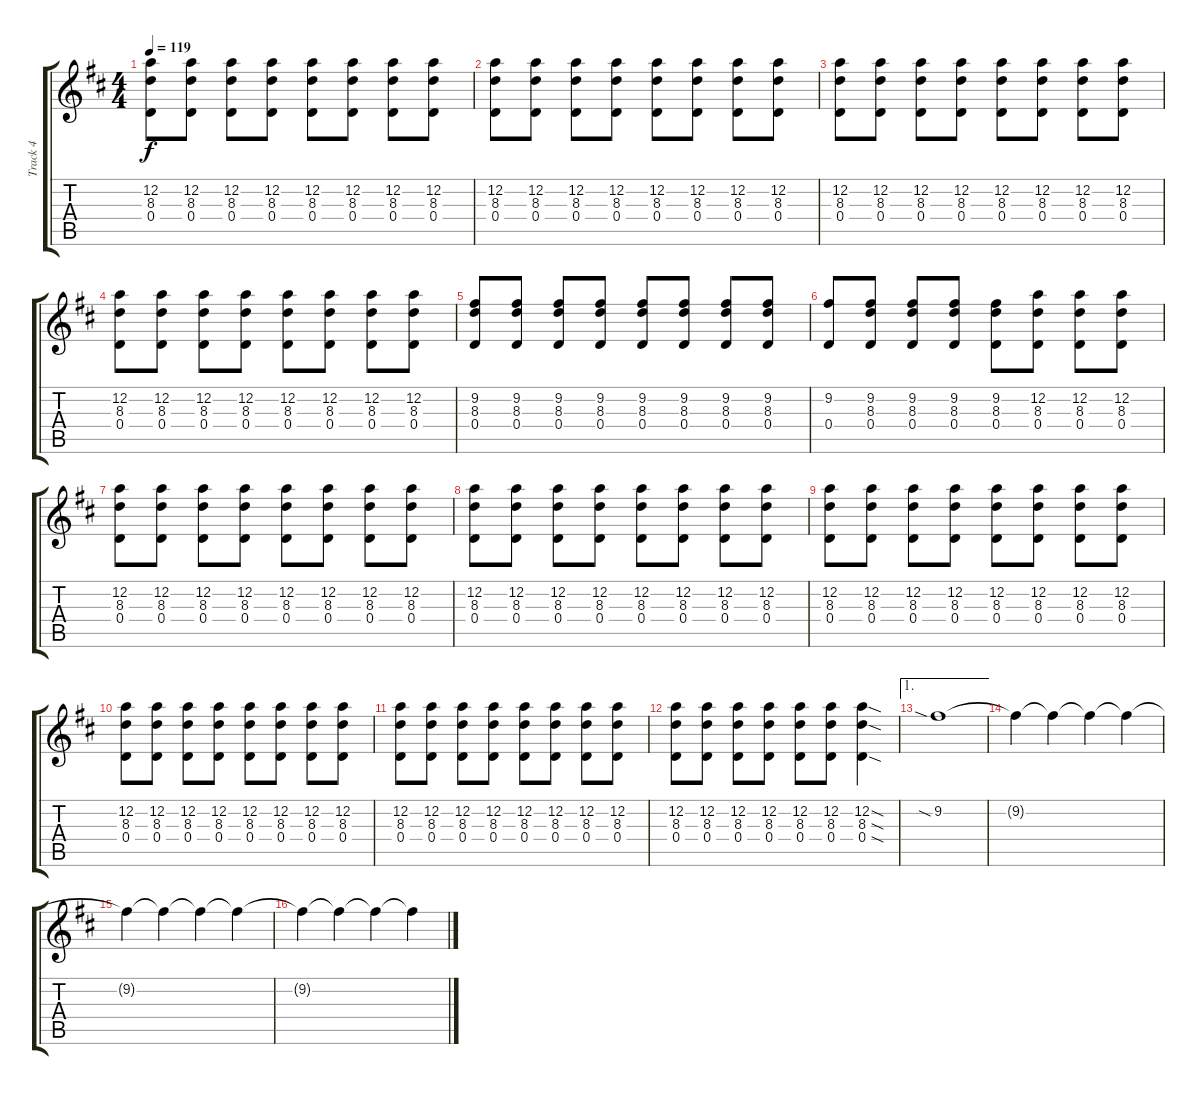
\track ("Track 4" "Track 4") {instrument distortionguitar}
\staff {score tabs}
\tuning (D4 A3 Gb3 D3 A2 D2) {hide}
\ts (4 4)
\tempo 119
\clef g2
\ks d
(12.2 8.3 0.4).8{dy f} (12.2 8.3 0.4).8 (12.2 8.3 0.4).8 (12.2 8.3 0.4).8 (12.2 8.3 0.4).8 (12.2 8.3 0.4).8 (12.2 8.3 0.4).8 (12.2 8.3 0.4).8 |
(12.2 8.3 0.4).8 (12.2 8.3 0.4).8 (12.2 8.3 0.4).8 (12.2 8.3 0.4).8 (12.2 8.3 0.4).8 (12.2 8.3 0.4).8 (12.2 8.3 0.4).8 (12.2 8.3 0.4).8 |
(12.2 8.3 0.4).8 (12.2 8.3 0.4).8 (12.2 8.3 0.4).8 (12.2 8.3 0.4).8 (12.2 8.3 0.4).8 (12.2 8.3 0.4).8 (12.2 8.3 0.4).8 (12.2 8.3 0.4).8 |
(12.2 8.3 0.4).8 (12.2 8.3 0.4).8 (12.2 8.3 0.4).8 (12.2 8.3 0.4).8 (12.2 8.3 0.4).8 (12.2 8.3 0.4).8 (12.2 8.3 0.4).8 (12.2 8.3 0.4).8 |
(9.2 8.3 0.4).8 (9.2 8.3 0.4).8 (9.2 8.3 0.4).8 (9.2 8.3 0.4).8 (9.2 8.3 0.4).8 (9.2 8.3 0.4).8 (9.2 8.3 0.4).8 (9.2 8.3 0.4).8 |
(9.2 0.4).8 (9.2 8.3 0.4).8 (9.2 8.3 0.4).8 (9.2 8.3 0.4).8 (9.2 8.3 0.4).8 (12.2 8.3 0.4).8 (12.2 8.3 0.4).8 (12.2 8.3 0.4).8 |
(12.2 8.3 0.4).8 (12.2 8.3 0.4).8 (12.2 8.3 0.4).8 (12.2 8.3 0.4).8 (12.2 8.3 0.4).8 (12.2 8.3 0.4).8 (12.2 8.3 0.4).8 (12.2 8.3 0.4).8 |
(12.2 8.3 0.4).8 (12.2 8.3 0.4).8 (12.2 8.3 0.4).8 (12.2 8.3 0.4).8 (12.2 8.3 0.4).8 (12.2 8.3 0.4).8 (12.2 8.3 0.4).8 (12.2 8.3 0.4).8 |
(12.2 8.3 0.4).8 (12.2 8.3 0.4).8 (12.2 8.3 0.4).8 (12.2 8.3 0.4).8 (12.2 8.3 0.4).8 (12.2 8.3 0.4).8 (12.2 8.3 0.4).8 (12.2 8.3 0.4).8 |
(12.2 8.3 0.4).8 (12.2 8.3 0.4).8 (12.2 8.3 0.4).8 (12.2 8.3 0.4).8 (12.2 8.3 0.4).8 (12.2 8.3 0.4).8 (12.2 8.3 0.4).8 (12.2 8.3 0.4).8 |
(12.2 8.3 0.4).8 (12.2 8.3 0.4).8 (12.2 8.3 0.4).8 (12.2 8.3 0.4).8 (12.2 8.3 0.4).8 (12.2 8.3 0.4).8 (12.2 8.3 0.4).8 (12.2 8.3 0.4).8 |
(12.2 8.3 0.4).8 (12.2 8.3 0.4).8 (12.2 8.3 0.4).8 (12.2 8.3 0.4).8 (12.2 8.3 0.4).8 (12.2 8.3 0.4).8 (12.2{sod} 8.3{sod} 0.4{sod}).4 |
\ae 1
9.2{sia}.1 |
9.2{t}.4 9.2{t}.4 9.2{t}.4 9.2{t}.4 |
9.2{t}.4 9.2{t}.4 9.2{t}.4 9.2{t}.4 |
9.2{t}.4 9.2{t}.4 9.2{t}.4 9.2{t}.4
